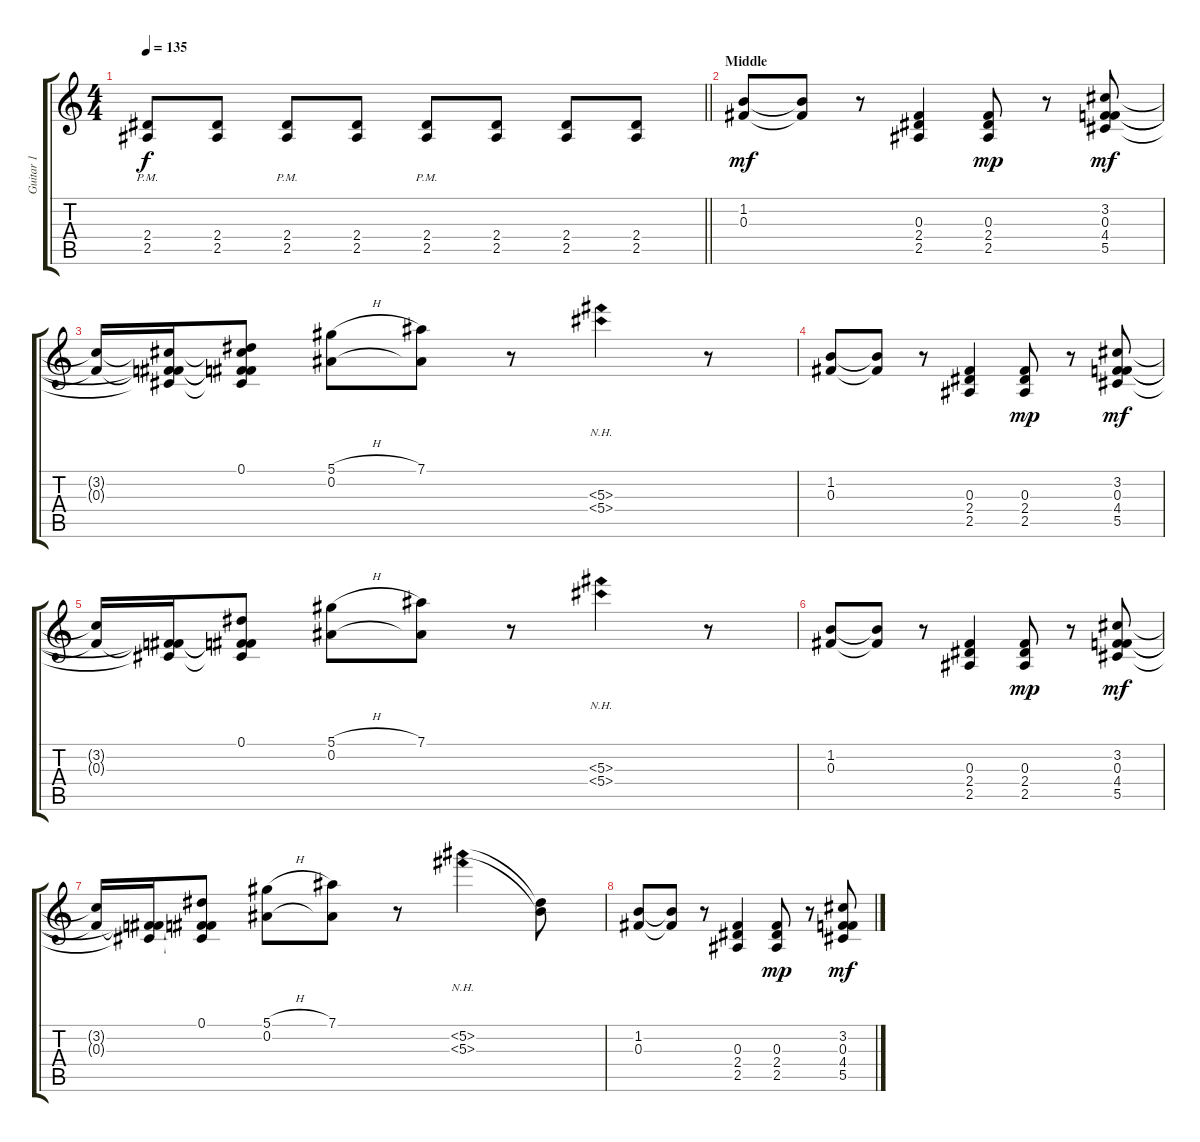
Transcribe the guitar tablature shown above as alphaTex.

\track ("Guitar 1" "Guitar 1") {instrument acousticguitarsteel}
\staff {score tabs}
\tuning (Eb4 Bb3 Gb3 Db3 Ab2 Eb2) {hide}
\ts (4 4)
\tempo 135
\clef g2
\barLineRight lightlight
\ks c
(2.4{pm} 2.5{pm}).8{dy f} (2.4 2.5).8 (2.4{pm} 2.5{pm}).8 (2.4 2.5).8 (2.4{pm} 2.5{pm}).8 (2.4 2.5).8 (2.4 2.5).8 (2.4 2.5).8 |
\section ("" "Middle")
(1.2 0.3).8{dy mf} (1.2{t} 0.3{t}).8 r.8 (0.3 2.4 2.5).4 (0.3 2.4 2.5).8{dy mp} r.8 (3.2 0.3 4.4 5.5).8{dy mf} |
(3.2{t} 0.3{t}).16 (3.2{t} 0.3{t} 4.4{t} 5.5{t}).16 (0.1 3.2{t} 0.3{t} 4.4{t} 5.5{t}).8 (5.1{h} 0.2).8 (7.1 0.2{t}).8 r.8 (5.3{nh} 5.4{nh}).4 r.8 |
(1.2 0.3).8 (1.2{t} 0.3{t}).8 r.8 (0.3 2.4 2.5).4 (0.3 2.4 2.5).8{dy mp} r.8 (3.2 0.3 4.4 5.5).8{dy mf} |
(3.2{t} 0.3{t}).16 (0.3{t} 4.4{t} 5.5{t}).16 (0.1 0.3{t} 4.4{t} 5.5{t}).8 (5.1{h} 0.2).8 (7.1 0.2{t}).8 r.8 (5.3{nh} 5.4{nh}).4 r.8 |
(1.2 0.3).8 (1.2{t} 0.3{t}).8 r.8 (0.3 2.4 2.5).4 (0.3 2.4 2.5).8{dy mp} r.8 (3.2 0.3 4.4 5.5).8{dy mf} |
(3.2{t} 0.3{t}).16 (0.3{t} 4.4{t} 5.5{t}).16 (0.1 0.3{t} 4.4{t} 5.5{t}).8 (5.1{h} 0.2).8 (7.1 0.2{t}).8 r.8 (5.2{nh} 5.3{nh}).4 (5.2{t} 5.3{t}).8 |
(1.2 0.3).8 (1.2{t} 0.3{t}).8 r.8 (0.3 2.4 2.5).4 (0.3 2.4 2.5).8{dy mp} r.8 (3.2 0.3 4.4 5.5).8{dy mf}
